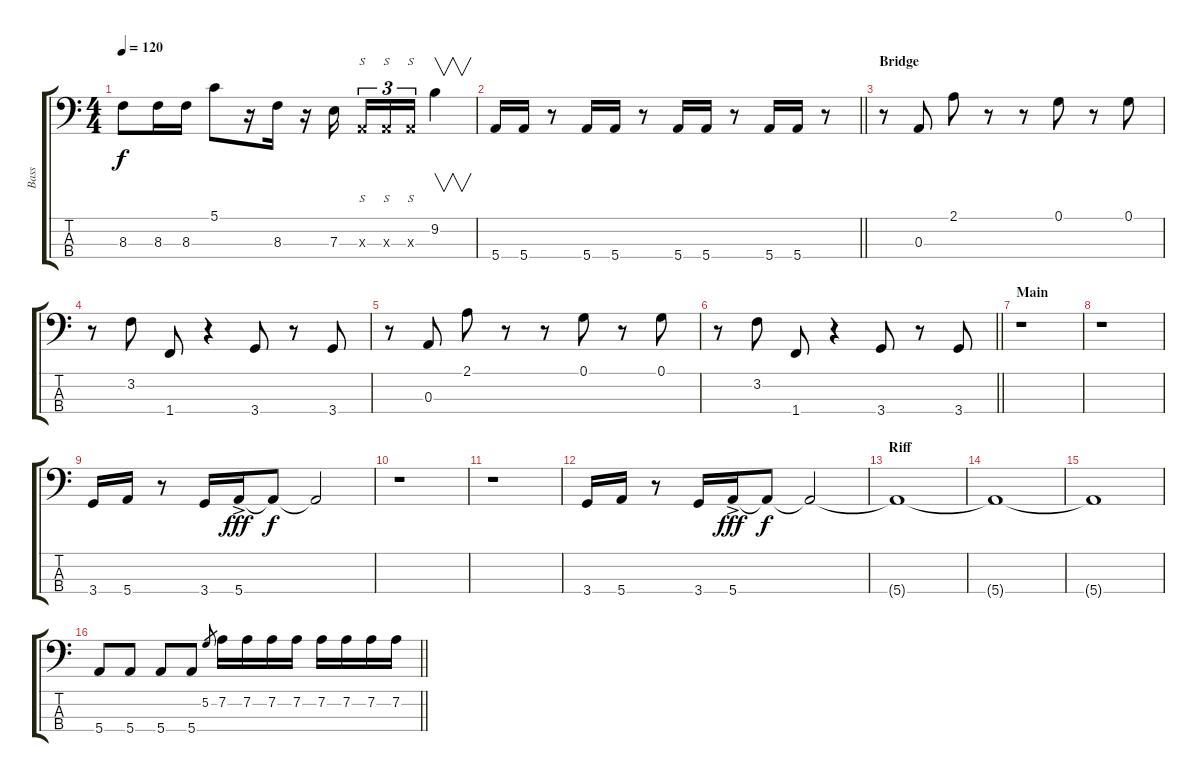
\track ("Bass" "Bass") {instrument electricbassfinger}
\staff {score tabs}
\tuning (G2 D2 A1 E1) {hide}
\ts (4 4)
\tempo 120
\clef f4
\ks c
8.3.8{dy f} 8.3.16 8.3.16 5.1.8 r.16 8.3.16 r.16 7.3.16 0.3{x}.16{s tu (3 2)} 0.3{x}.16{s tu (3 2)} 0.3{x}.16{s tu (3 2)} 9.2.4{v} |
\barLineRight lightlight
5.4.16 5.4.16 r.8 5.4.16 5.4.16 r.8 5.4.16 5.4.16 r.8 5.4.16 5.4.16 r.8 |
\section ("" "Bridge")
r.8 0.3.8 2.1.8 r.8 r.8 0.1.8 r.8 0.1.8 |
r.8 3.2.8 1.4.8 r.4 3.4.8 r.8 3.4.8 |
r.8 0.3.8 2.1.8 r.8 r.8 0.1.8 r.8 0.1.8 |
\barLineRight lightlight
r.8 3.2.8 1.4.8 r.4 3.4.8 r.8 3.4.8 |
\section ("" "Main")
r.1 |
r.1 |
3.4.16 5.4.16 r.8 3.4.16 5.4{ac}.16{dy fff} 5.4{t}.8{dy f} 5.4{t}.2 |
r.1 |
r.1 |
3.4.16 5.4.16 r.8 3.4.16 5.4{ac}.16{dy fff} 5.4{t}.8{dy f} 5.4{t}.2 |
\section ("" "Riff")
5.4{t}.1 |
5.4{t}.1 |
5.4{t}.1 |
\barLineRight lightlight
5.4.8 5.4.8 5.4.8 5.4.8 5.2.8{gr} 7.2.16 7.2.16 7.2.16 7.2.16 7.2.16 7.2.16 7.2.16 7.2.16
